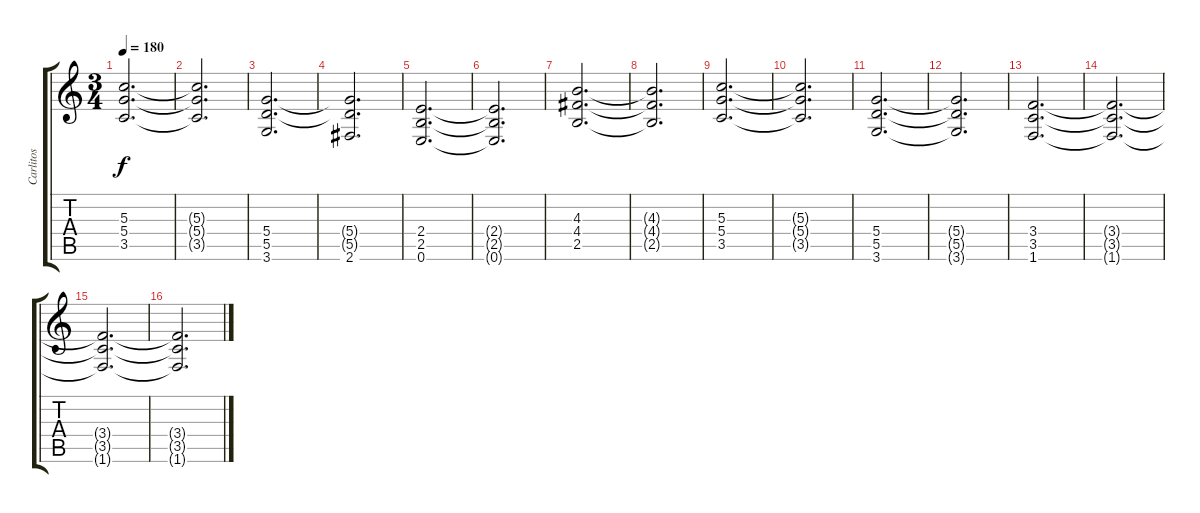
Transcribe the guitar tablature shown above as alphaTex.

\track ("Carlitos" "Carlitos") {instrument distortionguitar}
\staff {score tabs}
\tuning (E4 B3 G3 D3 A2 E2) {hide}
\ts (3 4)
\tempo 180
\clef g2
\ks c
(5.3 5.4 3.5).2{d dy f} |
(5.3{t} 5.4{t} 3.5{t}).2{d} |
(5.4 5.5 3.6).2{d} |
(5.4{t} 5.5{t} 2.6).2{d} |
(2.4 2.5 0.6).2{d} |
(2.4{t} 2.5{t} 0.6{t}).2{d} |
(4.3 4.4 2.5).2{d} |
(4.3{t} 4.4{t} 2.5{t}).2{d} |
(5.3 5.4 3.5).2{d} |
(5.3{t} 5.4{t} 3.5{t}).2{d} |
(5.4 5.5 3.6).2{d} |
(5.4{t} 5.5{t} 3.6{t}).2{d} |
(3.4 3.5 1.6).2{d} |
(3.4{t} 3.5{t} 1.6{t}).2{d} |
(3.4{t} 3.5{t} 1.6{t}).2{d} |
(3.4{t} 3.5{t} 1.6{t}).2{d}
